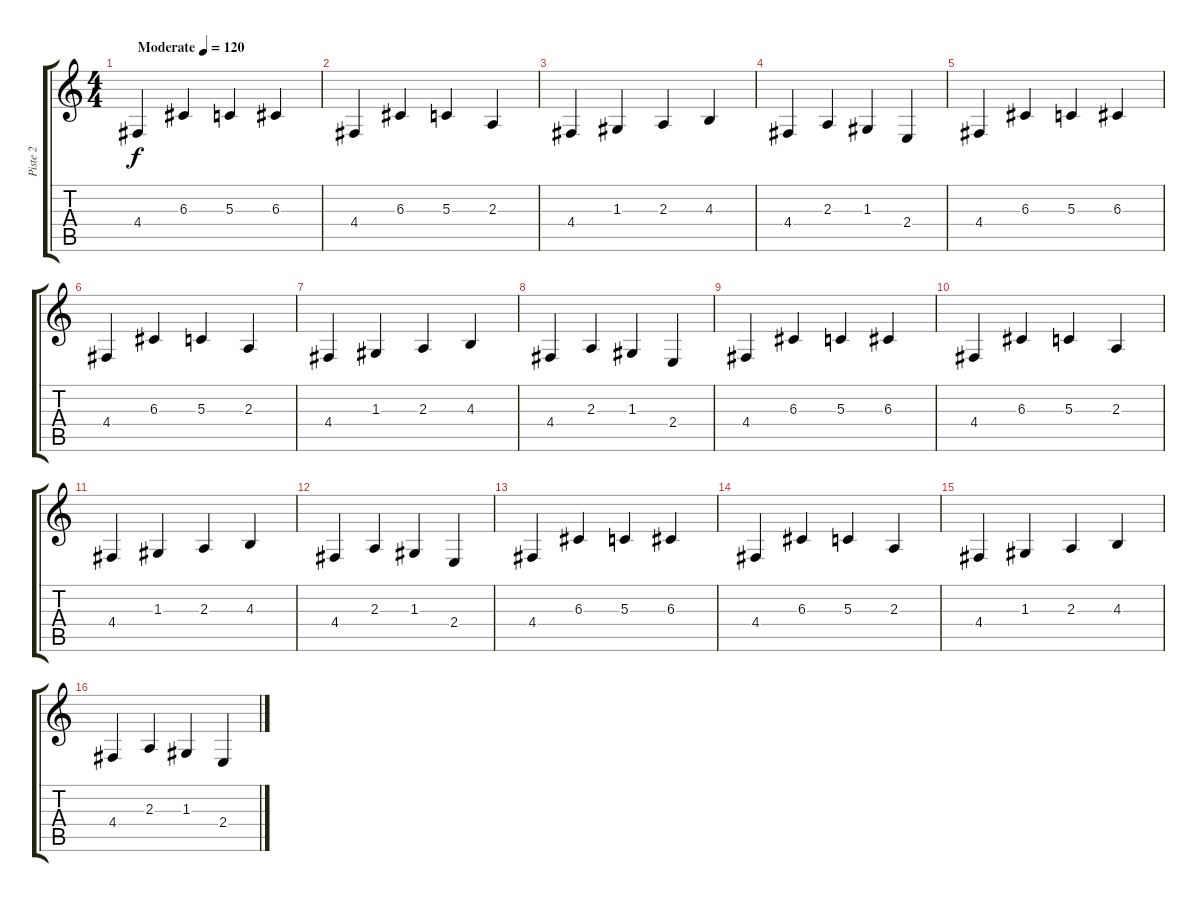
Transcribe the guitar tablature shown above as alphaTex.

\track ("Piste 2" "Piste 2") {instrument fx3crystal}
\staff {score tabs}
\tuning (E4 B3 G3 D3 A2 E2) {hide}
\ts (4 4)
\tempo (120 "Moderate")
\clef g2
\ks c
4.4.4{dy f instrument fx3crystal} 6.3.4 5.3.4 6.3.4 |
4.4.4 6.3.4 5.3.4 2.3.4 |
4.4.4 1.3.4 2.3.4 4.3.4 |
4.4.4 2.3.4 1.3.4 2.4.4 |
4.4.4 6.3.4 5.3.4 6.3.4 |
4.4.4 6.3.4 5.3.4 2.3.4 |
4.4.4 1.3.4 2.3.4 4.3.4 |
4.4.4 2.3.4 1.3.4 2.4.4 |
4.4.4 6.3.4 5.3.4 6.3.4 |
4.4.4 6.3.4 5.3.4 2.3.4 |
4.4.4 1.3.4 2.3.4 4.3.4 |
4.4.4 2.3.4 1.3.4 2.4.4 |
4.4.4 6.3.4 5.3.4 6.3.4 |
4.4.4 6.3.4 5.3.4 2.3.4 |
4.4.4 1.3.4 2.3.4 4.3.4 |
4.4.4 2.3.4 1.3.4 2.4.4
